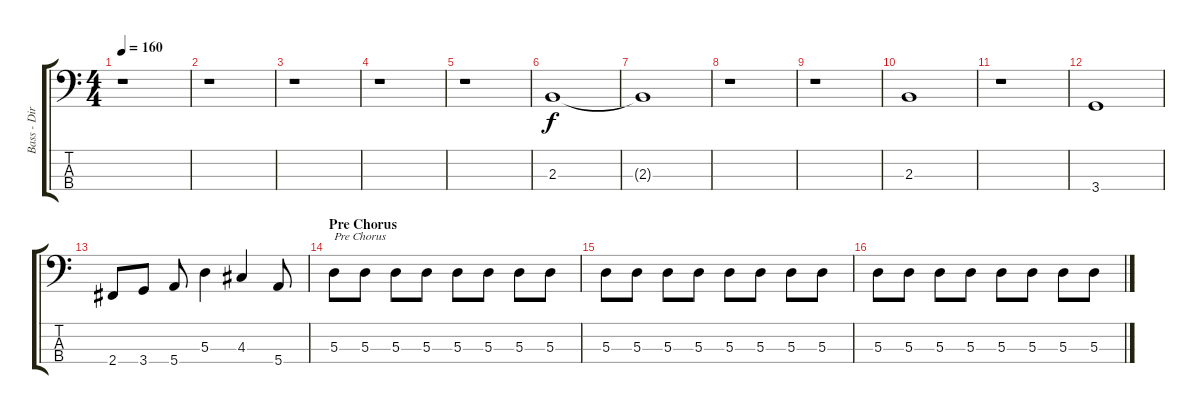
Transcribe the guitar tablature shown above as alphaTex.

\track ("Bass - Dirk Schlächter" "Bass - Dir") {instrument electricbassfinger}
\staff {score tabs}
\tuning (G2 D2 A1 E1) {hide}
\ts (4 4)
\tempo 160
\clef f4
\ks c
r.1{dy f} |
r.1 |
r.1 |
r.1 |
r.1 |
2.3.1 |
2.3{t}.1 |
r.1 |
r.1 |
2.3.1 |
r.1 |
3.4.1 |
2.4.8 3.4.8 5.4.8 5.3.4 4.3.4 5.4.8 |
\section ("" "Pre Chorus")
5.3.8{txt "Pre Chorus"} 5.3.8 5.3.8 5.3.8 5.3.8 5.3.8 5.3.8 5.3.8 |
5.3.8 5.3.8 5.3.8 5.3.8 5.3.8 5.3.8 5.3.8 5.3.8 |
5.3.8 5.3.8 5.3.8 5.3.8 5.3.8 5.3.8 5.3.8 5.3.8
